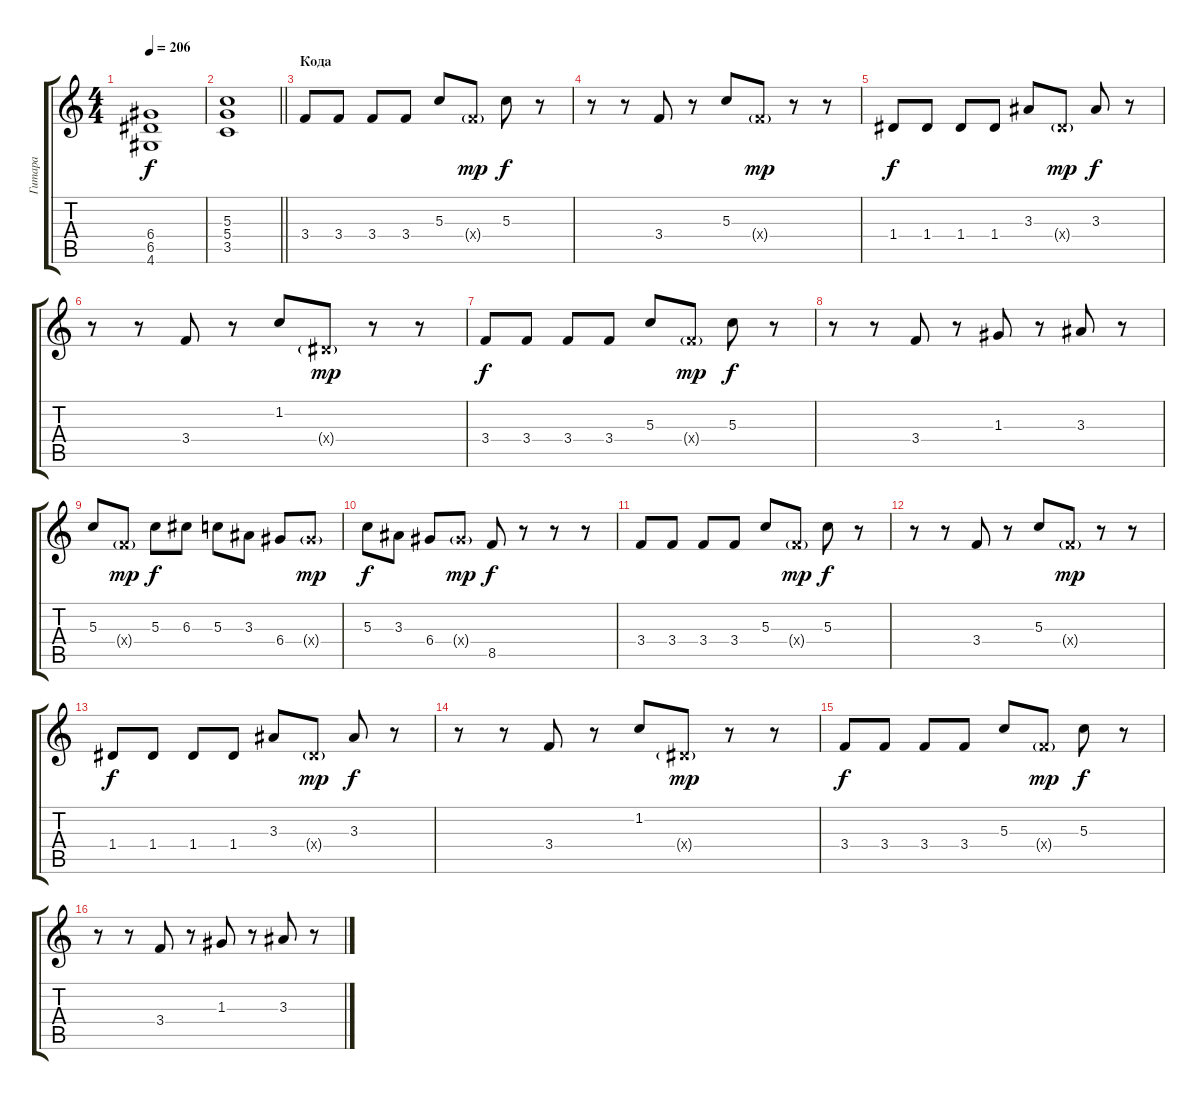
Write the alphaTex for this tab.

\track ("Гитара" "Гитара") {instrument banjo}
\staff {score tabs}
\tuning (E4 B3 G3 D3 A2 E2) {hide}
\displaytranspose 12
\ts (4 4)
\tempo 206
\clef g2
\ks c
(6.4 6.5 4.6).1{dy f} |
\barLineRight lightlight
(5.3 5.4 3.5).1 |
\section ("" "Кода")
3.4.8{volume 8 instrument banjo} 3.4.8 3.4.8 3.4.8 5.3.8 3.4{g x}.8{dy mp} 5.3.8{dy f} r.8 |
r.8 r.8 3.4.8 r.8 5.3.8 3.4{g x}.8{dy mp} r.8 r.8 |
1.4.8{dy f} 1.4.8 1.4.8 1.4.8 3.3.8 1.4{g x}.8{dy mp} 3.3.8{dy f} r.8 |
r.8 r.8 3.4.8 r.8 1.2.8 1.4{g x}.8{dy mp} r.8 r.8 |
3.4.8{dy f} 3.4.8 3.4.8 3.4.8 5.3.8 3.4{g x}.8{dy mp} 5.3.8{dy f} r.8 |
r.8 r.8 3.4.8 r.8 1.3.8 r.8 3.3.8 r.8 |
5.3.8 3.4{g x}.8{dy mp} 5.3.8{dy f} 6.3.8 5.3.8 3.3.8 6.4.8 6.4{g x}.8{dy mp} |
5.3.8{dy f} 3.3.8 6.4.8 6.4{g x}.8{dy mp} 8.5.8{dy f} r.8 r.8 r.8 |
3.4.8{volume 8 instrument banjo} 3.4.8 3.4.8 3.4.8 5.3.8 3.4{g x}.8{dy mp} 5.3.8{dy f} r.8 |
r.8 r.8 3.4.8 r.8 5.3.8 3.4{g x}.8{dy mp} r.8 r.8 |
1.4.8{dy f} 1.4.8 1.4.8 1.4.8 3.3.8 1.4{g x}.8{dy mp} 3.3.8{dy f} r.8 |
r.8 r.8 3.4.8 r.8 1.2.8 1.4{g x}.8{dy mp} r.8 r.8 |
3.4.8{dy f} 3.4.8 3.4.8 3.4.8 5.3.8 3.4{g x}.8{dy mp} 5.3.8{dy f} r.8 |
r.8 r.8 3.4.8 r.8 1.3.8 r.8 3.3.8 r.8
